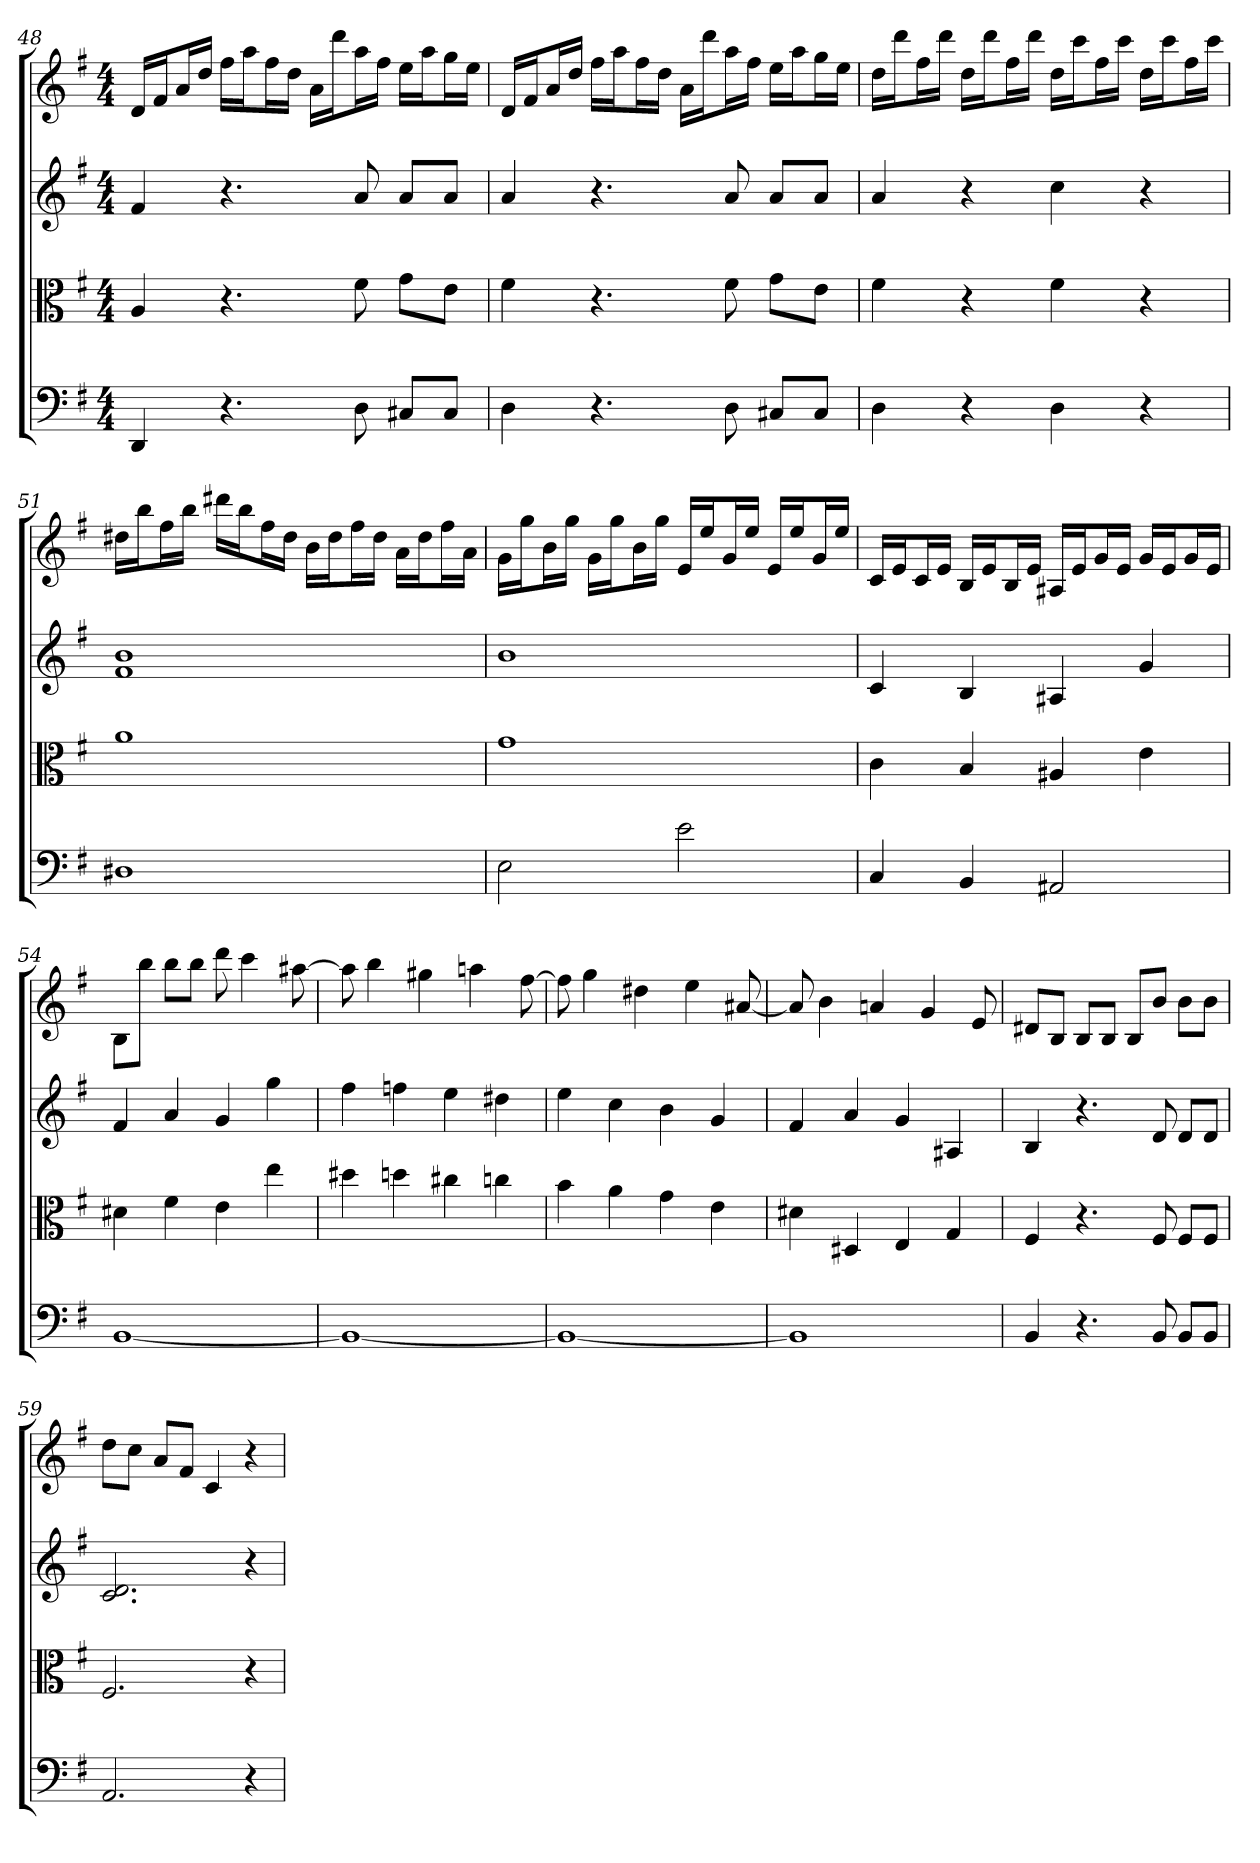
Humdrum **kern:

**kern	**kern	**kern	**kern
*part4	*part3	*part2	*part1
*staff4	*staff3	*staff2	*staff1
*clefF4	*clefC3	*	*
*k[f#]	*k[f#]	*k[f#]	*k[f#]
*G:	*G:	*G:	*G:
*M4/4	*M4/4	*M4/4	*M4/4
=48	=48	=48	=48
4DD	4A	4f#	16dLL
.	.	.	16f#J
.	.	.	16aL
.	.	.	16ddJJ
4.r	4.r	4.r	16ff#LL
.	.	.	16aaJ
.	.	.	16ff#L
.	.	.	16ddJJ
.	.	.	16aLL
.	.	.	16dddJ
8D	8f#	8a	16aaL
.	.	.	16ff#JJ
8C#X/L	8g\L	8aL	16eeLL
.	.	.	16aaJ
8C#/J	8e\J	8aJ	16ggL
.	.	.	16eeJJ
=49	=49	=49	=49
4D	4f#	4a	16dLL
.	.	.	16f#J
.	.	.	16aL
.	.	.	16ddJJ
4.r	4.r	4.r	16ff#LL
.	.	.	16aaJ
.	.	.	16ff#L
.	.	.	16ddJJ
.	.	.	16aLL
.	.	.	16dddJ
8D	8f#	8a	16aaL
.	.	.	16ff#JJ
8C#X/L	8g\L	8aL	16eeLL
.	.	.	16aaJ
8C#/J	8e\J	8aJ	16ggL
.	.	.	16eeJJ
=50	=50	=50	=50
4D	4f#	4a	16ddLL
.	.	.	16dddJ
.	.	.	16ff#L
.	.	.	16dddJJ
4r	4r	4r	16ddLL
.	.	.	16dddJ
.	.	.	16ff#L
.	.	.	16dddJJ
4D	4f#	4cc	16ddLL
.	.	.	16cccJ
.	.	.	16ff#L
.	.	.	16cccJJ
4r	4r	4r	16ddLL
.	.	.	16cccJ
.	.	.	16ff#L
.	.	.	16cccJJ
=51	=51	=51	=51
1D#X	1a	1f# 1b	16dd#XLL
.	.	.	16bbJ
.	.	.	16ff#L
.	.	.	16bbJJ
.	.	.	16ddd#XLL
.	.	.	16bbJ
.	.	.	16ff#L
.	.	.	16dd#JJ
.	.	.	16bLL
.	.	.	16dd#J
.	.	.	16ff#L
.	.	.	16dd#JJ
.	.	.	16aLL
.	.	.	16dd#J
.	.	.	16ff#L
.	.	.	16aJJ
=52	=52	=52	=52
2E	1g	1b	16gLL
.	.	.	16ggJ
.	.	.	16bL
.	.	.	16ggJJ
.	.	.	16gLL
.	.	.	16ggJ
.	.	.	16bL
.	.	.	16ggJJ
2e	.	.	16eLL
.	.	.	16eeJ
.	.	.	16gL
.	.	.	16eeJJ
.	.	.	16eLL
.	.	.	16eeJ
.	.	.	16gL
.	.	.	16eeJJ
=53	=53	=53	=53
4C	4c	4c	16cLL
.	.	.	16eJ
.	.	.	16cL
.	.	.	16eJJ
4BB	4B	4B	16BLL
.	.	.	16eJ
.	.	.	16BL
.	.	.	16eJJ
2AA#X	4A#X	4A#X	16A#XLL
.	.	.	16eJ
.	.	.	16gL
.	.	.	16eJJ
.	4e	4g	16gLL
.	.	.	16eJ
.	.	.	16gL
.	.	.	16eJJ
=54	=54	=54	=54
[1BB	4d#X	4f#	8BL
.	.	.	8bbJ
.	4f#	4a	8bbL
.	.	.	8bbJ
.	4e	4g	8ddd
.	.	.	4ccc
.	4ee	4gg	.
.	.	.	[8aa#X
=55	=55	=55	=55
1BB_	4dd#X	4ff#	8aa#]
.	.	.	4bb
.	4ddn	4ffn	.
.	.	.	4gg#X
.	4cc#X	4ee	.
.	.	.	4aan
.	4ccn	4dd#X	.
.	.	.	[8ff#
=56	=56	=56	=56
1BB_	4b	4ee	8ff#]
.	.	.	4gg
.	4a	4cc	.
.	.	.	4dd#X
.	4g	4b	.
.	.	.	4ee
.	4e	4g	.
.	.	.	[8a#X
=57	=57	=57	=57
1BB]	4d#X	4f#	8a#]
.	.	.	4b
.	4D#X	4a	.
.	.	.	4an
.	4E	4g	.
.	.	.	4g
.	4G	4A#X	.
.	.	.	8e
=58	=58	=58	=58
4BB	4F#	4B	8d#XL
.	.	.	8BJ
4.r	4.r	4.r	8BL
.	.	.	8BJ
.	.	.	8BL
8BB	8F#	8d	8bJ
8BB/L	8F#/L	8dL	8bL
8BB/J	8F#/J	8dJ	8bJ
=59	=59	=59	=59
2.AA	2.F#	2.c 2.d	8ddL
.	.	.	8ccJ
.	.	.	8aL
.	.	.	8f#J
.	.	.	4c
4r	4r	4r	4r
=	=	=	=
*-	*-	*-	*-
